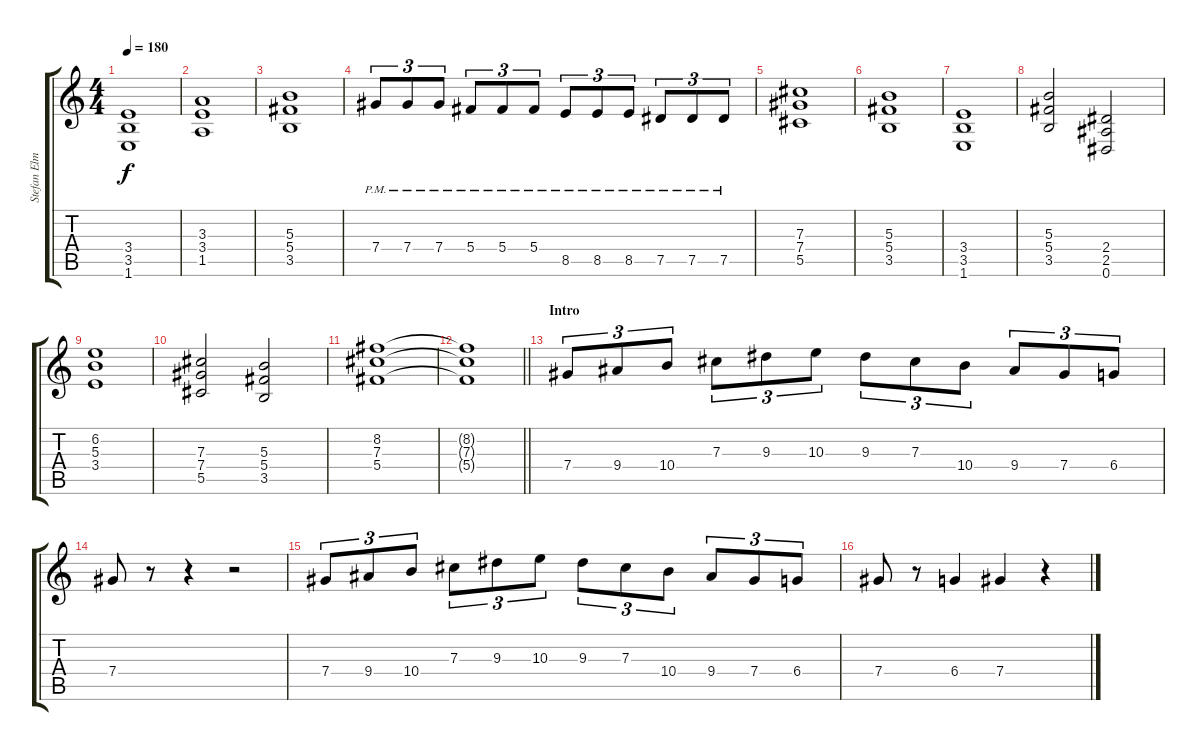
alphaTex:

\track ("Stefan Elmgren" "Stefan Elm") {instrument distortionguitar}
\staff {score tabs}
\tuning (Eb4 Bb3 Gb3 Db3 Ab2 Eb2) {hide}
\ts (4 4)
\tempo 180
\clef g2
\ks c
(3.4 3.5 1.6).1{dy f} |
(3.3 3.4 1.5).1 |
(5.3 5.4 3.5).1 |
7.4{pm}.8{tu (3 2)} 7.4{pm}.8{tu (3 2)} 7.4{pm}.8{tu (3 2)} 5.4{pm}.8{tu (3 2)} 5.4{pm}.8{tu (3 2)} 5.4{pm}.8{tu (3 2)} 8.5{pm}.8{tu (3 2)} 8.5{pm}.8{tu (3 2)} 8.5{pm}.8{tu (3 2)} 7.5{pm}.8{tu (3 2)} 7.5{pm}.8{tu (3 2)} 7.5{pm}.8{tu (3 2)} |
(7.3 7.4 5.5).1 |
(5.3 5.4 3.5).1 |
(3.4 3.5 1.6).1 |
(5.3 5.4 3.5).2 (2.4 2.5 0.6).2 |
(6.2 5.3 3.4).1 |
(7.3 7.4 5.5).2 (5.3 5.4 3.5).2 |
(8.2 7.3 5.4).1 |
\barLineRight lightlight
(8.2{t} 7.3{t} 5.4{t}).1 |
\section ("" "Intro")
7.4.8{tu (3 2)} 9.4.8{tu (3 2)} 10.4.8{tu (3 2)} 7.3.8{tu (3 2)} 9.3.8{tu (3 2)} 10.3.8{tu (3 2)} 9.3.8{tu (3 2)} 7.3.8{tu (3 2)} 10.4.8{tu (3 2)} 9.4.8{tu (3 2)} 7.4.8{tu (3 2)} 6.4.8{tu (3 2)} |
7.4.8 r.8 r.4 r.2 |
7.4.8{tu (3 2)} 9.4.8{tu (3 2)} 10.4.8{tu (3 2)} 7.3.8{tu (3 2)} 9.3.8{tu (3 2)} 10.3.8{tu (3 2)} 9.3.8{tu (3 2)} 7.3.8{tu (3 2)} 10.4.8{tu (3 2)} 9.4.8{tu (3 2)} 7.4.8{tu (3 2)} 6.4.8{tu (3 2)} |
7.4.8 r.8 6.4.4 7.4.4 r.4
